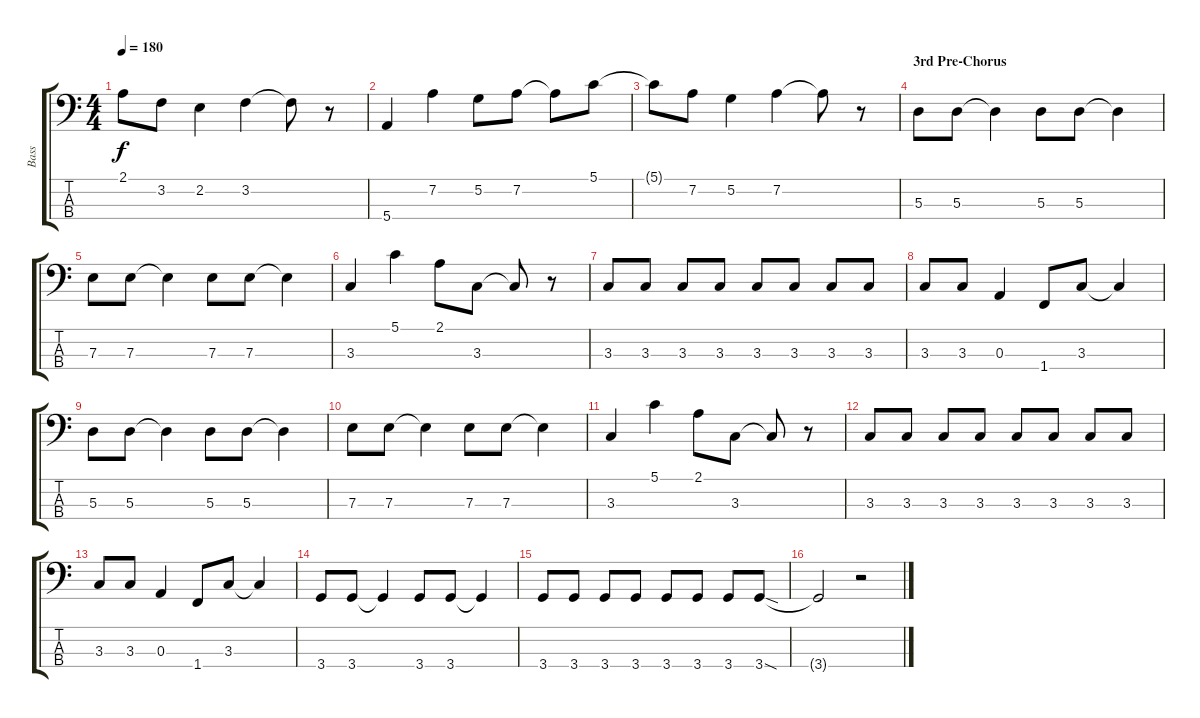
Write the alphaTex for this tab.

\track ("Bass" "Bass") {instrument electricbassfinger}
\staff {score tabs}
\tuning (G2 D2 A1 E1) {hide}
\ts (4 4)
\tempo 180
\clef f4
\ks c
2.1{t}.8{dy f} 3.2.8 2.2.4 3.2.4 3.2{t}.8 r.8 |
5.4.4 7.2.4 5.2.8 7.2.8 7.2{t}.8 5.1.8 |
5.1{t}.8 7.2.8 5.2.4 7.2.4 7.2{t}.8 r.8 |
\section ("" "3rd Pre-Chorus")
5.3.8 5.3.8 5.3{t}.4 5.3.8 5.3.8 5.3{t}.4 |
7.3.8 7.3.8 7.3{t}.4 7.3.8 7.3.8 7.3{t}.4 |
3.3.4 5.1.4 2.1.8 3.3.8 3.3{t}.8 r.8 |
3.3.8 3.3.8 3.3.8 3.3.8 3.3.8 3.3.8 3.3.8 3.3.8 |
3.3.8 3.3.8 0.3.4 1.4.8 3.3.8 3.3{t}.4 |
5.3.8 5.3.8 5.3{t}.4 5.3.8 5.3.8 5.3{t}.4 |
7.3.8 7.3.8 7.3{t}.4 7.3.8 7.3.8 7.3{t}.4 |
3.3.4 5.1.4 2.1.8 3.3.8 3.3{t}.8 r.8 |
3.3.8 3.3.8 3.3.8 3.3.8 3.3.8 3.3.8 3.3.8 3.3.8 |
3.3.8 3.3.8 0.3.4 1.4.8 3.3.8 3.3{t}.4 |
3.4.8 3.4.8 3.4{t}.4 3.4.8 3.4.8 3.4{t}.4 |
3.4.8 3.4.8 3.4.8 3.4.8 3.4.8 3.4.8 3.4.8 3.4{sod}.8 |
3.4{t}.2 r.2
